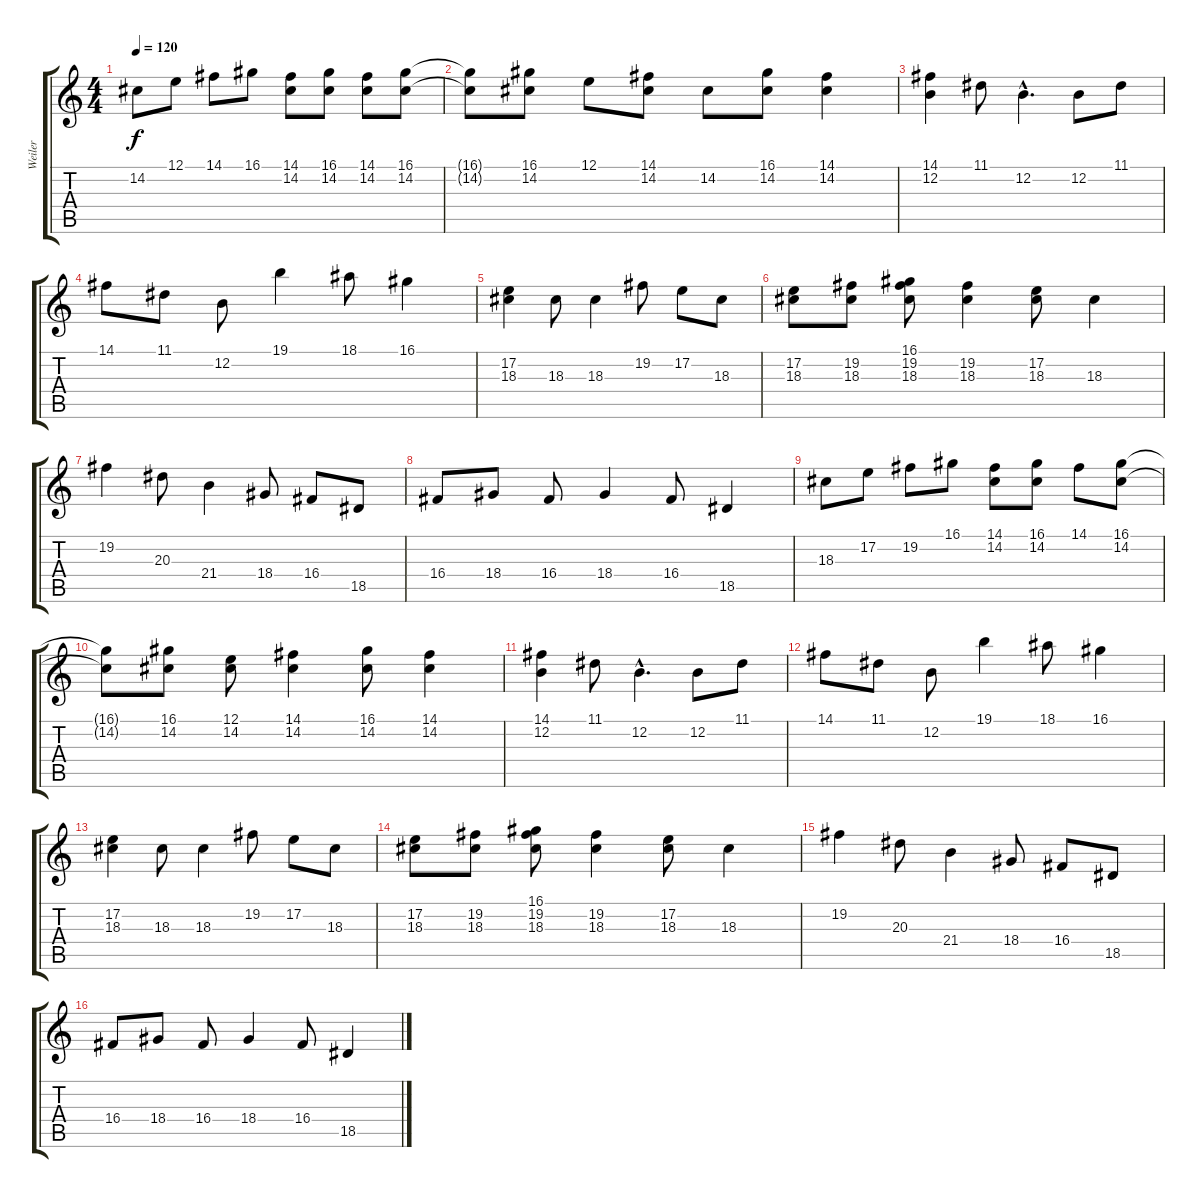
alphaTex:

\track ("Weiler" "Weiler") {instrument brightacousticpiano}
\staff {score tabs}
\tuning (E4 B3 G3 D3 A2 E2) {hide}
\ts (4 4)
\tempo 120
\clef g2
\ks c
14.2.8{dy f instrument brightacousticpiano} 12.1.8 14.1.8 16.1.8 (14.1 14.2).8 (16.1 14.2).8 (14.1 14.2).8 (16.1 14.2).8 |
(16.1{t} 14.2{t}).8 (16.1 14.2).8 12.1.8 (14.1 14.2).8 14.2.8 (16.1 14.2).8 (14.1 14.2).4 |
(14.1 12.2).4 11.1.8 12.2{hac}.4{d} 12.2.8 11.1.8 |
14.1.8 11.1.8 12.2.8 19.1.4 18.1.8 16.1.4 |
(17.2 18.3).4 18.3.8 18.3.4 19.2.8 17.2.8 18.3.8 |
(17.2 18.3).8 (19.2 18.3).8 (16.1 19.2 18.3).8 (19.2 18.3).4 (17.2 18.3).8 18.3.4 |
19.2.4 20.3.8 21.4.4 18.4.8 16.4.8 18.5.8 |
16.4.8 18.4.8 16.4.8 18.4.4 16.4.8 18.5.4 |
18.3.8 17.2.8 19.2.8 16.1.8 (14.1 14.2).8 (16.1 14.2).8 14.1.8 (16.1 14.2).8 |
(16.1{t} 14.2{t}).8 (16.1 14.2).8 (12.1 14.2).8 (14.1 14.2).4 (16.1 14.2).8 (14.1 14.2).4 |
(14.1 12.2).4 11.1.8 12.2{hac}.4{d} 12.2.8 11.1.8 |
14.1.8 11.1.8 12.2.8 19.1.4 18.1.8 16.1.4 |
(17.2 18.3).4 18.3.8 18.3.4 19.2.8 17.2.8 18.3.8 |
(17.2 18.3).8 (19.2 18.3).8 (16.1 19.2 18.3).8 (19.2 18.3).4 (17.2 18.3).8 18.3.4 |
19.2.4 20.3.8 21.4.4 18.4.8 16.4.8 18.5.8 |
16.4.8 18.4.8 16.4.8 18.4.4 16.4.8 18.5.4
